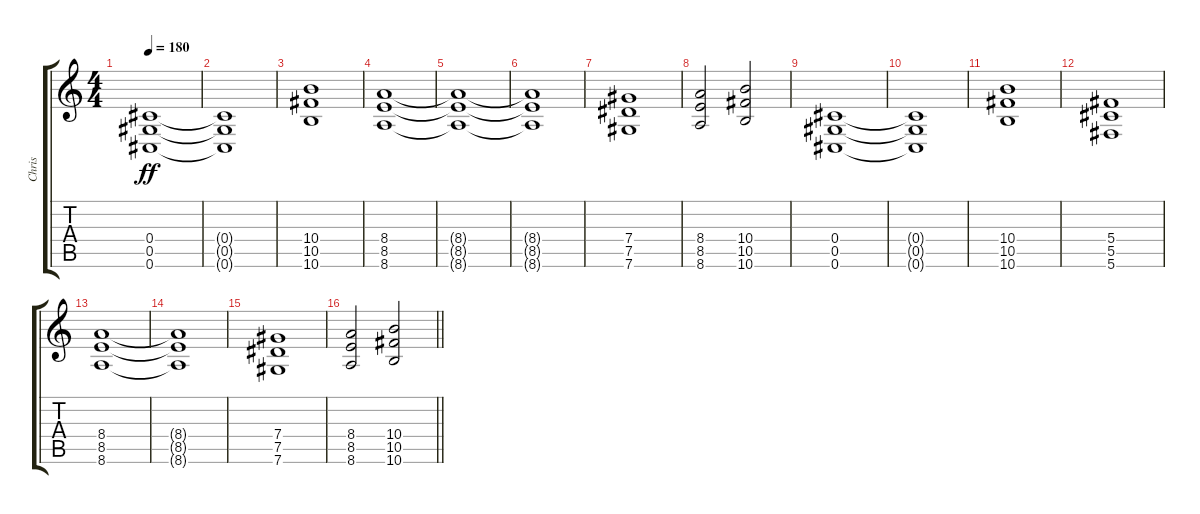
\track ("Chris" "Chris") {instrument distortionguitar}
\staff {score tabs}
\tuning (Eb4 Bb3 Gb3 Db3 Ab2 Db2) {hide}
\ts (4 4)
\tempo 180
\clef g2
\ks c
(0.4 0.5 0.6).1{dy ff} |
(0.4{t} 0.5{t} 0.6{t}).1 |
(10.4 10.5 10.6).1 |
(8.4 8.5 8.6).1 |
(8.4{t} 8.5{t} 8.6{t}).1 |
(8.4{t} 8.5{t} 8.6{t}).1 |
(7.4 7.5 7.6).1 |
(8.4 8.5 8.6).2 (10.4 10.5 10.6).2 |
(0.4 0.5 0.6).1 |
(0.4{t} 0.5{t} 0.6{t}).1 |
(10.4 10.5 10.6).1 |
(5.4 5.5 5.6).1 |
(8.4 8.5 8.6).1 |
(8.4{t} 8.5{t} 8.6{t}).1 |
(7.4 7.5 7.6).1 |
\barLineRight lightlight
(8.4 8.5 8.6).2 (10.4 10.5 10.6).2
